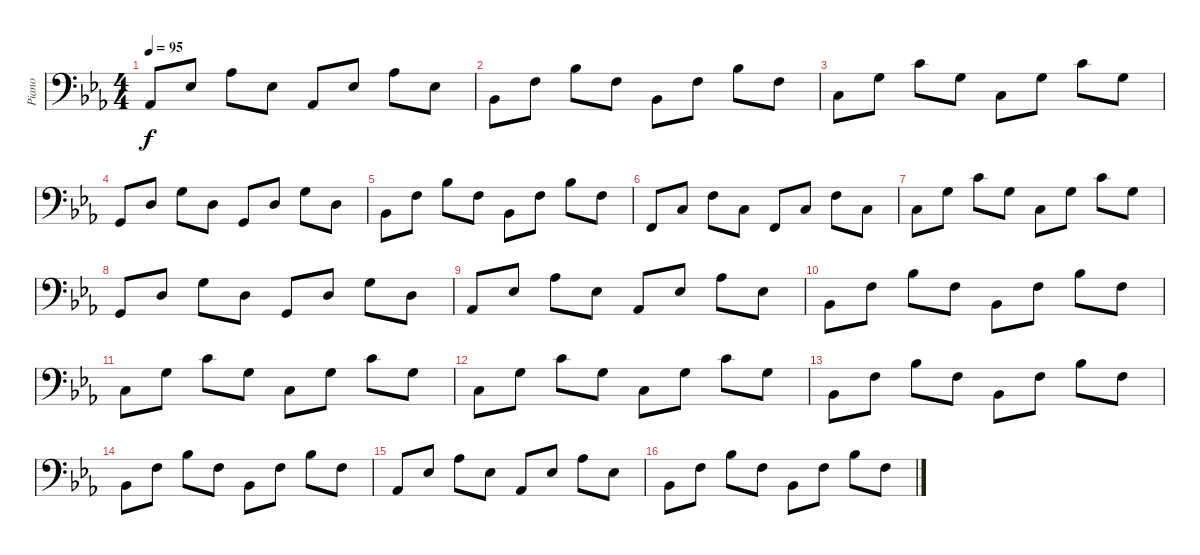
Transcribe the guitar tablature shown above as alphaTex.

\track ("Piano" "Piano") {instrument acousticgrandpiano}
\staff {score}
\tuning (C3 G2 D2 A1 E1 B0) {hide}
\ts (4 4)
\tempo 95
\clef f4
\ks cminor
1.2.8{dy f} 3.1.8 8.1.8 3.1.8 1.2.8 3.1.8 8.1.8 3.1.8 |
3.2.8 5.1.8 10.1.8 5.1.8 3.2.8 5.1.8 10.1.8 5.1.8 |
0.1.8 7.1.8 12.1.8 7.1.8 0.1.8 7.1.8 12.1.8 7.1.8 |
0.2.8 2.1.8 7.1.8 2.1.8 0.2.8 2.1.8 7.1.8 2.1.8 |
3.2.8 5.1.8 10.1.8 5.1.8 3.2.8 5.1.8 10.1.8 5.1.8 |
3.3.8 0.1.8 5.1.8 0.1.8 3.3.8 0.1.8 5.1.8 0.1.8 |
0.1.8 7.1.8 12.1.8 7.1.8 0.1.8 7.1.8 12.1.8 7.1.8 |
0.2.8 2.1.8 7.1.8 2.1.8 0.2.8 2.1.8 7.1.8 2.1.8 |
1.2.8 3.1.8 8.1.8 3.1.8 1.2.8 3.1.8 8.1.8 3.1.8 |
3.2.8 5.1.8 10.1.8 5.1.8 3.2.8 5.1.8 10.1.8 5.1.8 |
0.1.8 7.1.8 12.1.8 7.1.8 0.1.8 7.1.8 12.1.8 7.1.8 |
0.1.8 7.1.8 12.1.8 7.1.8 0.1.8 7.1.8 12.1.8 7.1.8 |
3.2.8 5.1.8 10.1.8 5.1.8 3.2.8 5.1.8 10.1.8 5.1.8 |
3.2.8 5.1.8 10.1.8 5.1.8 3.2.8 5.1.8 10.1.8 5.1.8 |
1.2.8 3.1.8 8.1.8 3.1.8 1.2.8 3.1.8 8.1.8 3.1.8 |
3.2.8 5.1.8 10.1.8 5.1.8 3.2.8 5.1.8 10.1.8 5.1.8
